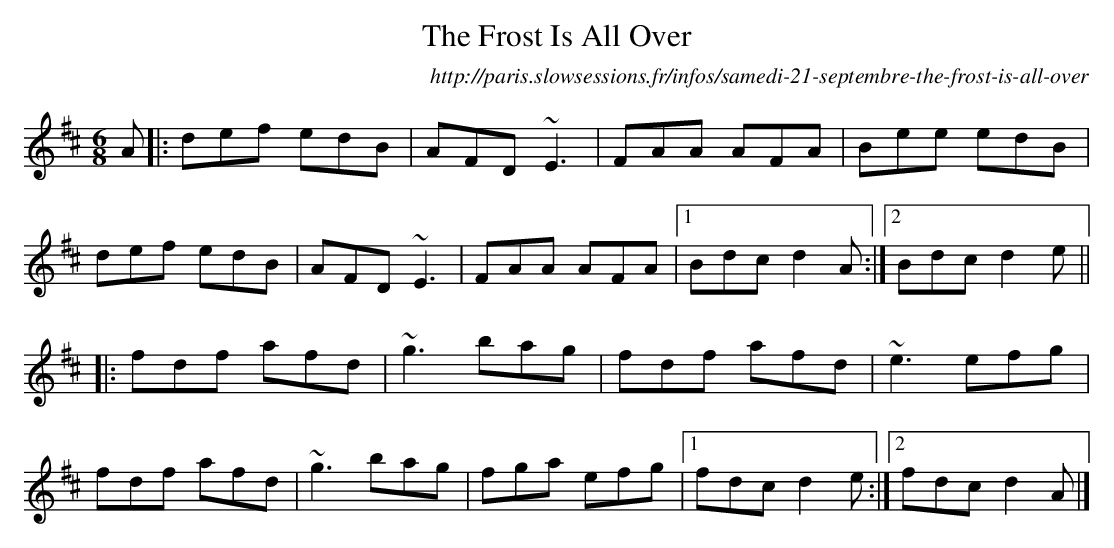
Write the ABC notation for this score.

X:1
T:Frost Is All Over, The
O:http://paris.slowsessions.fr/infos/samedi-21-septembre-the-frost-is-all-over
M:6/8
L:1/8
K:Dmaj
A\
|:def edB|AFD ~E3|FAA AFA|Bee edB|
  def edB|AFD ~E3|FAA AFA|1Bdc d2A:|2Bdc d2e||
|:fdf afd|~g3 bag|fdf afd|~e3 efg|
  fdf afd|~g3 bag|fga efg|1fdc d2e:|2fdc d2A|]
